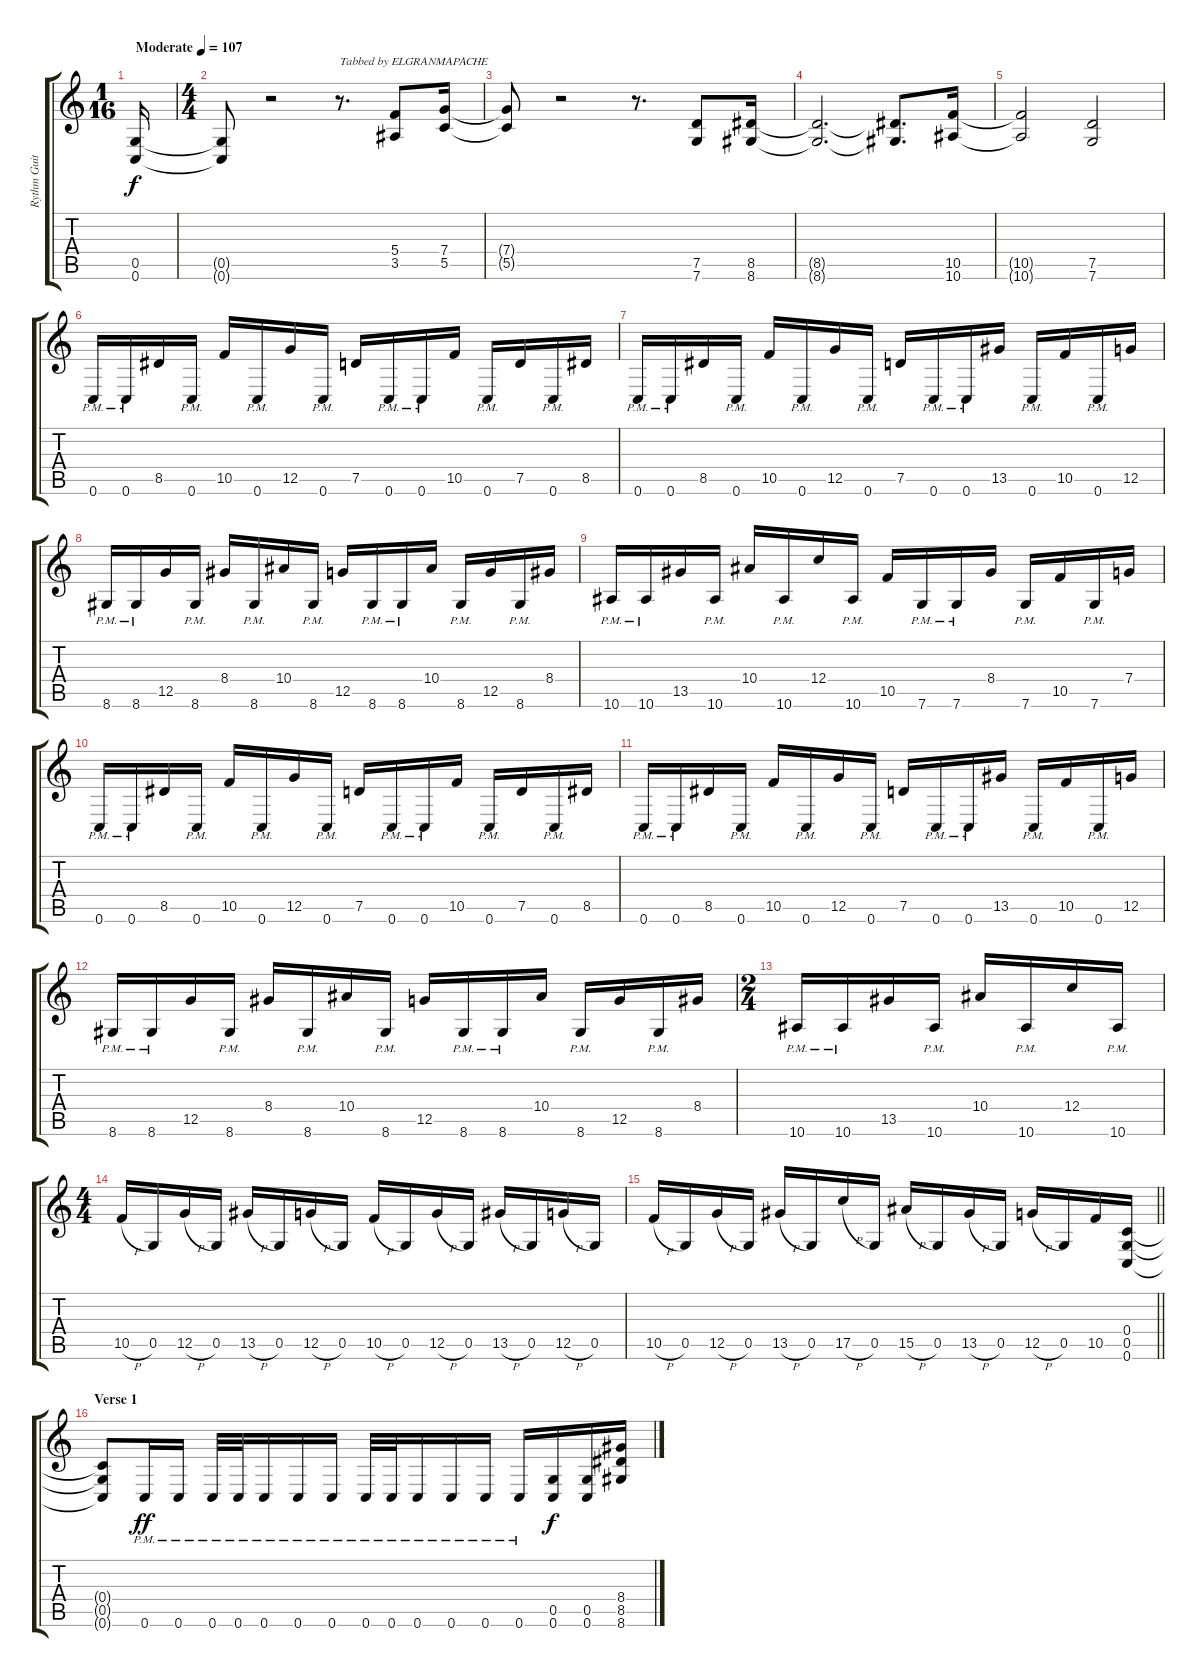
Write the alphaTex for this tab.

\track ("Rythm Guitar 2" "Rythm Guit") {instrument distortionguitar}
\staff {score tabs}
\tuning (D4 A3 F3 C3 G2 C2) {hide}
\ts (1 16)
\tempo (107 "Moderate")
\clef g2
\ks c
(0.5 0.6).16{dy f instrument distortionguitar} |
\ts (4 4)
(0.5{t} 0.6{t}).8 r.2 r.8{d txt "Tabbed by ELGRANMAPACHE"} (5.4 3.5).8 (7.4 5.5).16 |
(7.4{t} 5.5{t}).8 r.2 r.8{d} (7.5 7.6).8 (8.5 8.6).16 |
(8.5{t} 8.6{t}).2{d} (8.5{t} 8.6{t}).8{d} (10.5 10.6).16 |
(10.5{t} 10.6{t}).2 (7.5 7.6).2 |
0.6{pm}.16 0.6{pm}.16 8.5.16 0.6{pm}.16 10.5.16 0.6{pm}.16 12.5.16 0.6{pm}.16 7.5.16 0.6{pm}.16 0.6{pm}.16 10.5.16 0.6{pm}.16 7.5.16 0.6{pm}.16 8.5.16 |
0.6{pm}.16 0.6{pm}.16 8.5.16 0.6{pm}.16 10.5.16 0.6{pm}.16 12.5.16 0.6{pm}.16 7.5.16 0.6{pm}.16 0.6{pm}.16 13.5.16 0.6{pm}.16 10.5.16 0.6{pm}.16 12.5.16 |
8.6{pm}.16 8.6{pm}.16 12.5.16 8.6{pm}.16 8.4.16 8.6{pm}.16 10.4.16 8.6{pm}.16 12.5.16 8.6{pm}.16 8.6{pm}.16 10.4.16 8.6{pm}.16 12.5.16 8.6{pm}.16 8.4.16 |
10.6{pm}.16 10.6{pm}.16 13.5.16 10.6{pm}.16 10.4.16 10.6{pm}.16 12.4.16 10.6{pm}.16 10.5.16 7.6{pm}.16 7.6{pm}.16 8.4.16 7.6{pm}.16 10.5.16 7.6{pm}.16 7.4.16 |
0.6{pm}.16 0.6{pm}.16 8.5.16 0.6{pm}.16 10.5.16 0.6{pm}.16 12.5.16 0.6{pm}.16 7.5.16 0.6{pm}.16 0.6{pm}.16 10.5.16 0.6{pm}.16 7.5.16 0.6{pm}.16 8.5.16 |
0.6{pm}.16 0.6{pm}.16 8.5.16 0.6{pm}.16 10.5.16 0.6{pm}.16 12.5.16 0.6{pm}.16 7.5.16 0.6{pm}.16 0.6{pm}.16 13.5.16 0.6{pm}.16 10.5.16 0.6{pm}.16 12.5.16 |
8.6{pm}.16 8.6{pm}.16 12.5.16 8.6{pm}.16 8.4.16 8.6{pm}.16 10.4.16 8.6{pm}.16 12.5.16 8.6{pm}.16 8.6{pm}.16 10.4.16 8.6{pm}.16 12.5.16 8.6{pm}.16 8.4.16 |
\ts (2 4)
10.6{pm}.16 10.6{pm}.16 13.5.16 10.6{pm}.16 10.4.16 10.6{pm}.16 12.4.16 10.6{pm}.16 |
\ts (4 4)
10.5{h}.16 0.5.16 12.5{h}.16 0.5.16 13.5{h}.16 0.5.16 12.5{h}.16 0.5.16 10.5{h}.16 0.5.16 12.5{h}.16 0.5.16 13.5{h}.16 0.5.16 12.5{h}.16 0.5.16 |
\barLineRight lightlight
10.5{h}.16 0.5.16 12.5{h}.16 0.5.16 13.5{h}.16 0.5.16 17.5{h}.16 0.5.16 15.5{h}.16 0.5.16 13.5{h}.16 0.5.16 12.5{h}.16 0.5.16 10.5.16 (0.4 0.5 0.6).16 |
\section ("" "Verse 1")
(0.4{t} 0.5{t} 0.6{t}).8 0.6{pm}.16{dy ff} 0.6{pm}.16 0.6{pm}.32 0.6{pm}.32 0.6{pm}.16 0.6{pm}.16 0.6{pm}.16 0.6{pm}.32 0.6{pm}.32 0.6{pm}.16 0.6{pm}.16 0.6{pm}.16 0.6{pm}.16 (0.5 0.6).16{dy f} (0.5 0.6).16 (8.4 8.5 8.6).16
